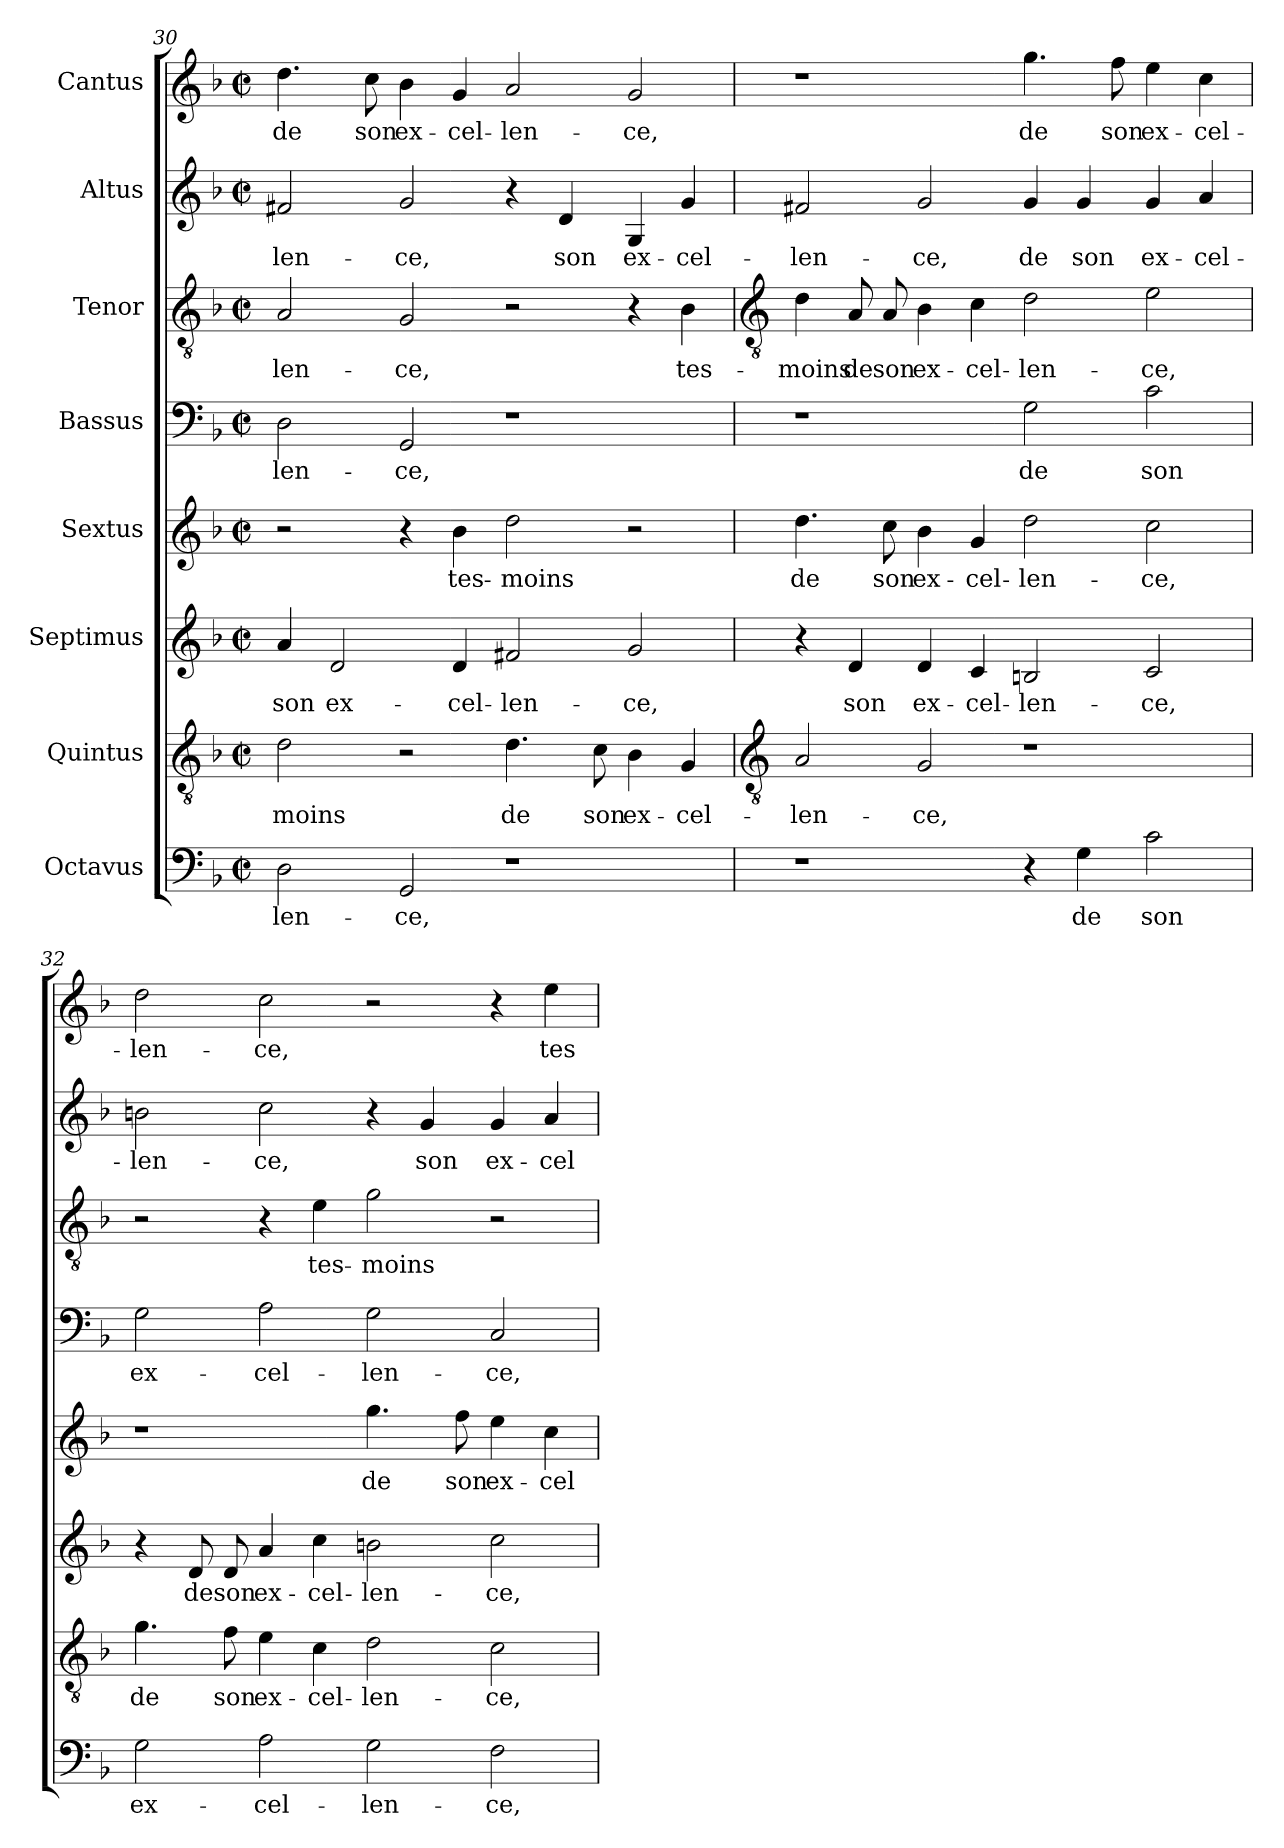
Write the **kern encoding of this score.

**kern	**text	**kern	**text	**kern	**text	**kern	**text	**kern	**text	**kern	**text	**kern	**text	**kern	**text
*part8	*part8	*part7	*part7	*part6	*part6	*part5	*part5	*part4	*part4	*part3	*part3	*part2	*part2	*part1	*part1
*staff8	*staff8	*staff7	*staff7	*staff6	*staff6	*staff5	*staff5	*staff4	*staff4	*staff3	*staff3	*staff2	*staff2	*staff1	*staff1
*I"Octavus	*	*I"Quintus	*	*I"Septimus	*	*I"Sextus	*	*I"Bassus	*	*I"Tenor	*	*I"Altus	*	*I"Cantus	*
!!LO:LB:g=z
*clefF4	*	*clefGv2	*	*clefG2	*	*clefG2	*	*clefF4	*	*clefGv2	*	*clefG2	*	*clefG2	*
*k[b-]	*	*k[b-]	*	*k[b-]	*	*k[b-]	*	*k[b-]	*	*k[b-]	*	*k[b-]	*	*k[b-]	*
*F:	*	*F:	*	*F:	*	*F:	*	*F:	*	*F:	*	*F:	*	*F:	*
*M4/2	*	*M4/2	*	*M4/2	*	*M4/2	*	*M4/2	*	*M4/2	*	*M4/2	*	*M4/2	*
*met(c|)	*	*met(c|)	*	*met(c|)	*	*met(c|)	*	*met(c|)	*	*met(c|)	*	*met(c|)	*	*met(c|)	*
=30	=30	=30	=30	=30	=30	=30	=30	=30	=30	=30	=30	=30	=30	=30	=30
!	!LO:LY:b	!	!LO:LY:b	!	!LO:LY:b	!	!	!	!LO:LY:b	!	!LO:LY:b	!	!LO:LY:b	!	!LO:LY:b
2D	-len-	2d	-moins	4a	son	2r	.	2D	-len-	2A	-len-	2f#X	-len-	4.dd	de
!	!	!	!	!	!LO:LY:b	!	!	!	!	!	!	!	!	!	!
.	.	.	.	2d	ex-	.	.	.	.	.	.	.	.	.	.
!	!	!	!	!	!	!	!	!	!	!	!	!	!	!	!LO:LY:b
.	.	.	.	.	.	.	.	.	.	.	.	.	.	8cc	son
!	!LO:LY:b	!	!	!	!	!	!	!	!LO:LY:b	!	!LO:LY:b	!	!LO:LY:b	!	!LO:LY:b
2GG	-ce,	2r	.	.	.	4r	.	2GG	-ce,	2G	-ce,	2g	-ce,	4b-	ex-
!	!	!	!	!	!LO:LY:b	!	!LO:LY:b	!	!	!	!	!	!	!	!LO:LY:b
.	.	.	.	4d	-cel-	4b-	tes-	.	.	.	.	.	.	4g	-cel-
!	!	!	!LO:LY:b	!	!LO:LY:b	!	!LO:LY:b	!	!	!	!	!	!	!	!LO:LY:b
1r	.	4.d	de	2f#X	-len-	2dd	-moins	1r	.	2r	.	4r	.	2a	-len-
!	!	!	!	!	!	!	!	!	!	!	!	!	!LO:LY:b	!	!
.	.	.	.	.	.	.	.	.	.	.	.	4d	son	.	.
!	!	!	!LO:LY:b	!	!	!	!	!	!	!	!	!	!	!	!
.	.	8c	son	.	.	.	.	.	.	.	.	.	.	.	.
!	!	!	!LO:LY:b	!	!LO:LY:b	!	!	!	!	!	!	!	!LO:LY:b	!	!LO:LY:b
.	.	4B-	ex-	2g	-ce,	2r	.	.	.	4r	.	4G	ex-	2g	-ce,
!	!	!	!LO:LY:b	!	!	!	!	!	!	!	!LO:LY:b	!	!LO:LY:b	!	!
.	.	4G	-cel-	.	.	.	.	.	.	4B-	tes-	4g	-cel-	.	.
!!LO:LB:g=z
=31	=31	=31	=31	=31	=31	=31	=31	=31	=31	=31	=31	=31	=31	=31	=31
*	*	*clefGv2	*	*	*	*	*	*	*	*clefGv2	*	*	*	*	*
!	!	!	!LO:LY:b	!	!	!	!LO:LY:b	!	!	!	!LO:LY:b	!	!LO:LY:b	!	!
1r	.	2A	-len-	4r	.	4.dd	de	1r	.	4d	-moins	2f#X	-len-	1r	.
!	!	!	!	!	!LO:LY:b	!	!	!	!	!	!LO:LY:b	!	!	!	!
.	.	.	.	4d	son	.	.	.	.	8A	de	.	.	.	.
!	!	!	!	!	!	!	!LO:LY:b	!	!	!	!LO:LY:b	!	!	!	!
.	.	.	.	.	.	8cc	son	.	.	8A	son	.	.	.	.
!	!	!	!LO:LY:b	!	!LO:LY:b	!	!LO:LY:b	!	!	!	!LO:LY:b	!	!LO:LY:b	!	!
.	.	2G	-ce,	4d	ex-	4b-	ex-	.	.	4B-	ex-	2g	-ce,	.	.
!	!	!	!	!	!LO:LY:b	!	!LO:LY:b	!	!	!	!LO:LY:b	!	!	!	!
.	.	.	.	4c	-cel-	4g	-cel-	.	.	4c	-cel-	.	.	.	.
!	!	!	!	!	!LO:LY:b	!	!LO:LY:b	!	!LO:LY:b	!	!LO:LY:b	!	!LO:LY:b	!	!LO:LY:b
4r	.	1r	.	2Bn	-len-	2dd	-len-	2G	de	2d	-len-	4g	de	4.gg	de
!	!LO:LY:b	!	!	!	!	!	!	!	!	!	!	!	!LO:LY:b	!	!
4G	de	.	.	.	.	.	.	.	.	.	.	4g	son	.	.
!	!	!	!	!	!	!	!	!	!	!	!	!	!	!	!LO:LY:b
.	.	.	.	.	.	.	.	.	.	.	.	.	.	8ff	son
!	!LO:LY:b	!	!	!	!LO:LY:b	!	!LO:LY:b	!	!LO:LY:b	!	!LO:LY:b	!	!LO:LY:b	!	!LO:LY:b
2c	son	.	.	2c	-ce,	2cc	-ce,	2c	son	2e	-ce,	4g	ex-	4ee	ex-
!	!	!	!	!	!	!	!	!	!	!	!	!	!LO:LY:b	!	!LO:LY:b
.	.	.	.	.	.	.	.	.	.	.	.	4a	-cel-	4cc	-cel-
=32	=32	=32	=32	=32	=32	=32	=32	=32	=32	=32	=32	=32	=32	=32	=32
!	!LO:LY:b	!	!LO:LY:b	!	!	!	!	!	!LO:LY:b	!	!	!	!LO:LY:b	!	!LO:LY:b
2G	ex-	4.g	de	4r	.	1r	.	2G	ex-	2r	.	2bn	-len-	2dd	-len-
!	!	!	!	!	!LO:LY:b	!	!	!	!	!	!	!	!	!	!
.	.	.	.	8d	de	.	.	.	.	.	.	.	.	.	.
!	!	!	!LO:LY:b	!	!LO:LY:b	!	!	!	!	!	!	!	!	!	!
.	.	8f	son	8d	son	.	.	.	.	.	.	.	.	.	.
!	!LO:LY:b	!	!LO:LY:b	!	!LO:LY:b	!	!	!	!LO:LY:b	!	!	!	!LO:LY:b	!	!LO:LY:b
2A	-cel-	4e	ex-	4a	ex-	.	.	2A	-cel-	4r	.	2cc	-ce,	2cc	-ce,
!	!	!	!LO:LY:b	!	!LO:LY:b	!	!	!	!	!	!LO:LY:b	!	!	!	!
.	.	4c	-cel-	4cc	-cel-	.	.	.	.	4e	tes-	.	.	.	.
!	!LO:LY:b	!	!LO:LY:b	!	!LO:LY:b	!	!LO:LY:b	!	!LO:LY:b	!	!LO:LY:b	!	!	!	!
2G	-len-	2d	-len-	2bn	-len-	4.gg	de	2G	-len-	2g	-moins	4r	.	2r	.
!	!	!	!	!	!	!	!	!	!	!	!	!	!LO:LY:b	!	!
.	.	.	.	.	.	.	.	.	.	.	.	4g	son	.	.
!	!	!	!	!	!	!	!LO:LY:b	!	!	!	!	!	!	!	!
.	.	.	.	.	.	8ff	son	.	.	.	.	.	.	.	.
!	!LO:LY:b	!	!LO:LY:b	!	!LO:LY:b	!	!LO:LY:b	!	!LO:LY:b	!	!	!	!LO:LY:b	!	!
2F	-ce,	2c	-ce,	2cc	-ce,	4ee	ex-	2C	-ce,	2r	.	4g	ex-	4r	.
!	!	!	!	!	!	!	!LO:LY:b	!	!	!	!	!	!LO:LY:b	!	!LO:LY:b
.	.	.	.	.	.	4cc	-cel-	.	.	.	.	4a	-cel-	4ee	tes-
=	=	=	=	=	=	=	=	=	=	=	=	=	=	=	=
*-	*-	*-	*-	*-	*-	*-	*-	*-	*-	*-	*-	*-	*-	*-	*-
